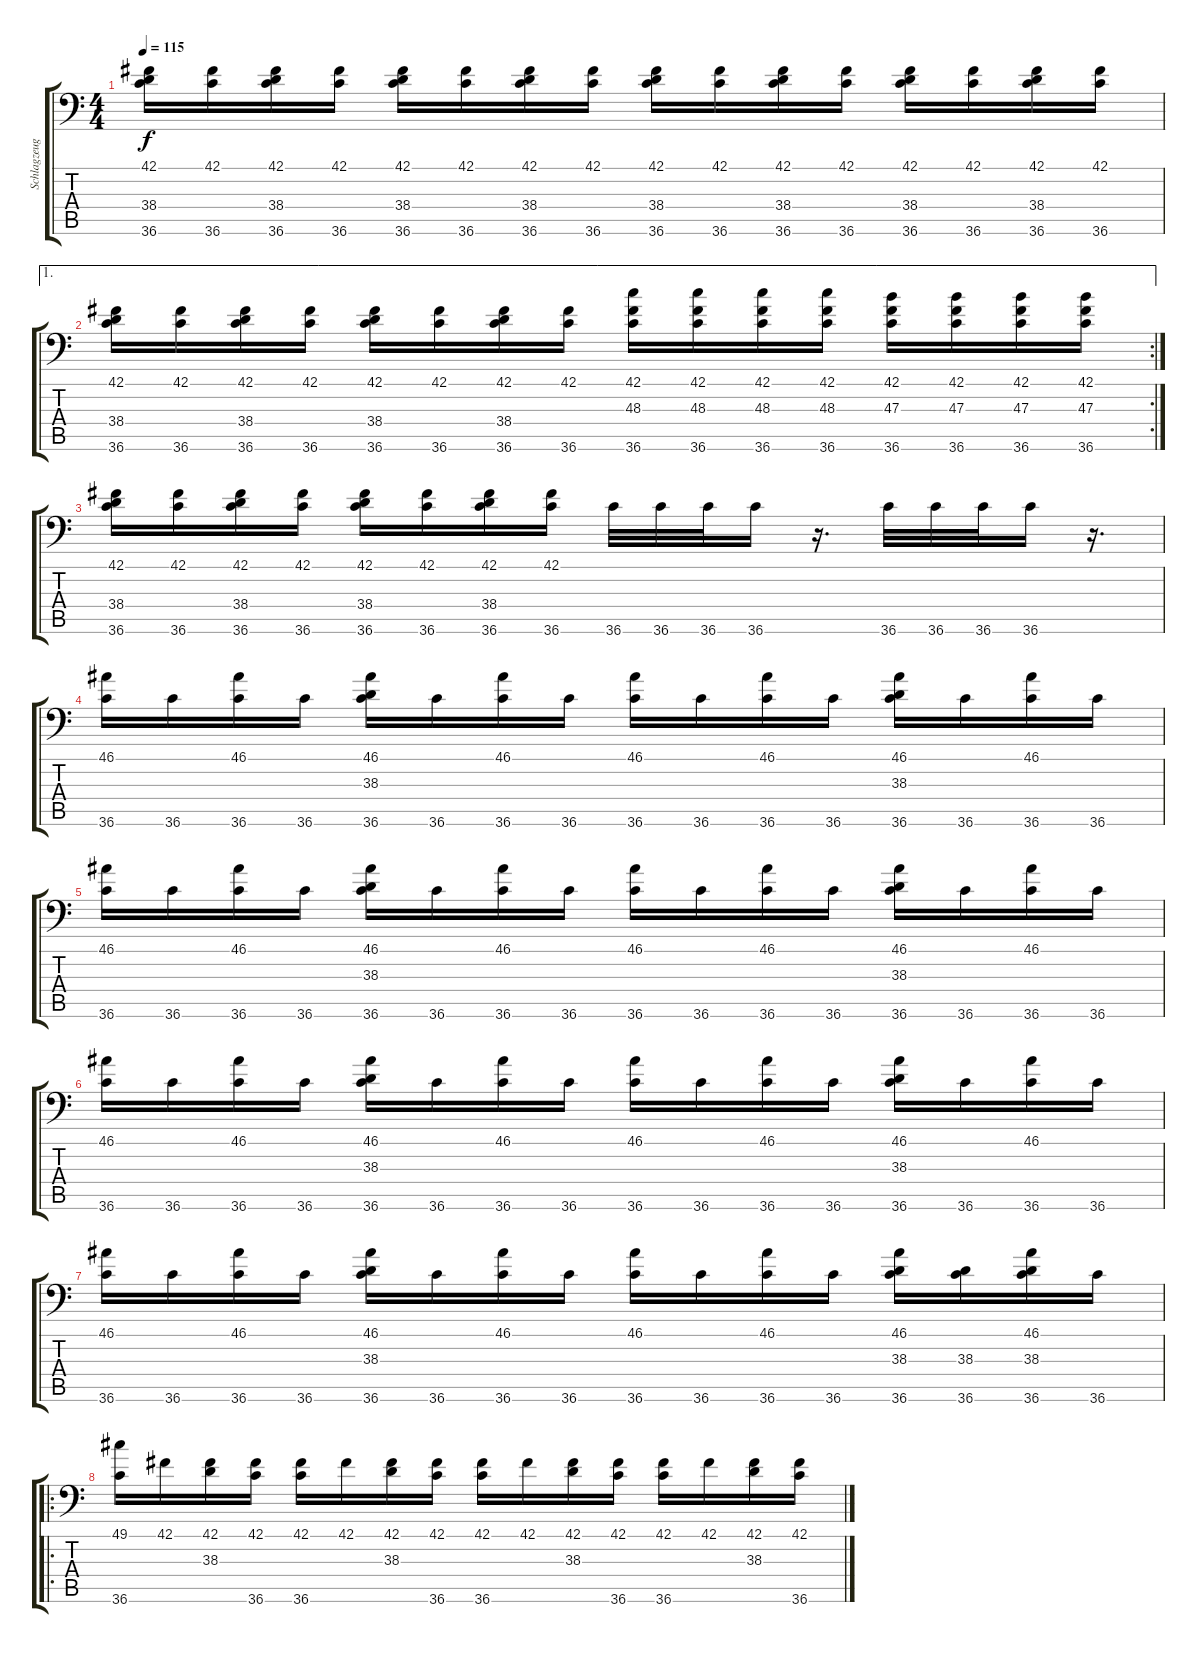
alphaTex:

\track ("Schlagzeug" "Schlagzeug") {instrument acousticgrandpiano}
\staff {score tabs}
\tuning (C-1 C-1 C-1 C-1 C-1 C-1) {hide}
\ts (4 4)
\tempo 115
\clef f4
\ks c
(42.1 38.4 36.6).16{dy f} (42.1 36.6).16 (42.1 38.4 36.6).16 (42.1 36.6).16 (42.1 38.4 36.6).16 (42.1 36.6).16 (42.1 38.4 36.6).16 (42.1 36.6).16 (42.1 38.4 36.6).16 (42.1 36.6).16 (42.1 38.4 36.6).16 (42.1 36.6).16 (42.1 38.4 36.6).16 (42.1 36.6).16 (42.1 38.4 36.6).16 (42.1 36.6).16 |
\ae 1
\rc 2
(42.1 38.4 36.6).16 (42.1 36.6).16 (42.1 38.4 36.6).16 (42.1 36.6).16 (42.1 38.4 36.6).16 (42.1 36.6).16 (42.1 38.4 36.6).16 (42.1 36.6).16 (42.1 48.3 36.6).16 (42.1 48.3 36.6).16 (42.1 48.3 36.6).16 (42.1 48.3 36.6).16 (42.1 47.3 36.6).16 (42.1 47.3 36.6).16 (42.1 47.3 36.6).16 (42.1 47.3 36.6).16 |
(42.1 38.4 36.6).16 (42.1 36.6).16 (42.1 38.4 36.6).16 (42.1 36.6).16 (42.1 38.4 36.6).16 (42.1 36.6).16 (42.1 38.4 36.6).16 (42.1 36.6).16 36.6.32 36.6.32 36.6.32 36.6.16 r.16{d} 36.6.32 36.6.32 36.6.32 36.6.16 r.16{d} |
(46.1 36.6).16 36.6.16 (46.1 36.6).16 36.6.16 (46.1 38.3 36.6).16 36.6.16 (46.1 36.6).16 36.6.16 (46.1 36.6).16 36.6.16 (46.1 36.6).16 36.6.16 (46.1 38.3 36.6).16 36.6.16 (46.1 36.6).16 36.6.16 |
(46.1 36.6).16 36.6.16 (46.1 36.6).16 36.6.16 (46.1 38.3 36.6).16 36.6.16 (46.1 36.6).16 36.6.16 (46.1 36.6).16 36.6.16 (46.1 36.6).16 36.6.16 (46.1 38.3 36.6).16 36.6.16 (46.1 36.6).16 36.6.16 |
(46.1 36.6).16 36.6.16 (46.1 36.6).16 36.6.16 (46.1 38.3 36.6).16 36.6.16 (46.1 36.6).16 36.6.16 (46.1 36.6).16 36.6.16 (46.1 36.6).16 36.6.16 (46.1 38.3 36.6).16 36.6.16 (46.1 36.6).16 36.6.16 |
(46.1 36.6).16 36.6.16 (46.1 36.6).16 36.6.16 (46.1 38.3 36.6).16 36.6.16 (46.1 36.6).16 36.6.16 (46.1 36.6).16 36.6.16 (46.1 36.6).16 36.6.16 (46.1 38.3 36.6).16 (38.3 36.6).16 (46.1 38.3 36.6).16 36.6.16 |
\ro
(49.1 36.6).16 42.1.16 (42.1 38.3).16 (42.1 36.6).16 (42.1 36.6).16 42.1.16 (42.1 38.3).16 (42.1 36.6).16 (42.1 36.6).16 42.1.16 (42.1 38.3).16 (42.1 36.6).16 (42.1 36.6).16 42.1.16 (42.1 38.3).16 (42.1 36.6).16
